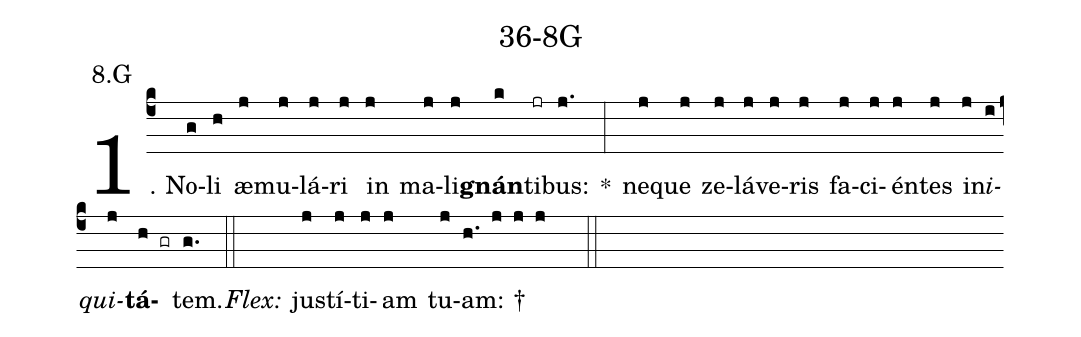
name: 36-8G;
annotation: 8.G;
%%
(c4)1. No(g)li(h) æ(j)mu(j)lá(j)ri(j) in(j) ma(j)li(j)<b>gnán</b>(k)ti(jr)bus:(j.) *(:) ne(j)que(j) ze(j)lá(j)ve(j)ris(j) fa(j)ci(j)én(j)tes(j) in(j)<i>i</i>(i)<i>qui</i>(j)<b>tá</b>(h gr)tem.(g.) (::)
<i>Flex:</i>()  jus(j)tí(j)ti(j)am(j) tu(j)am: †(h. j j j  ::)
